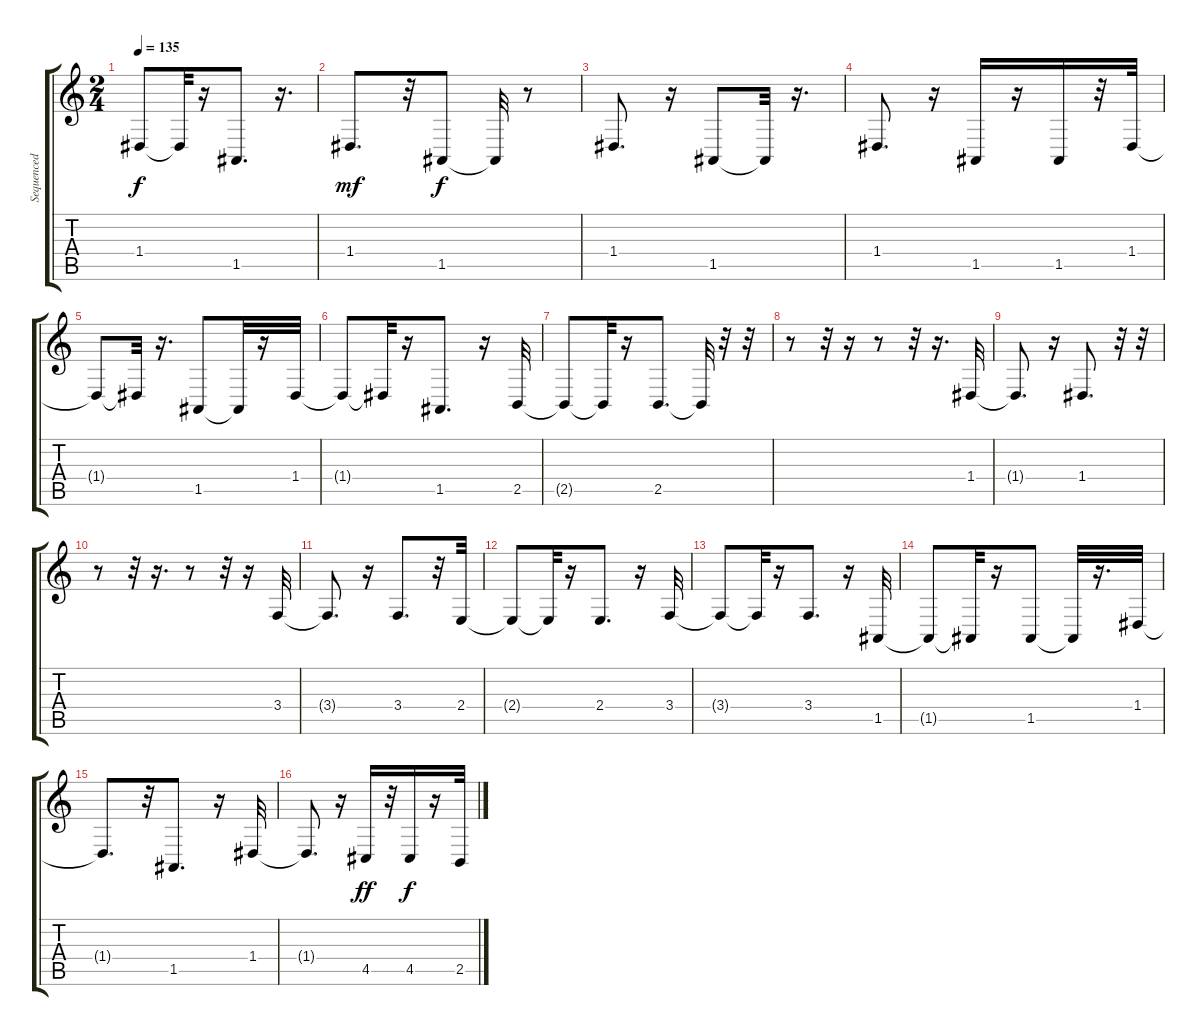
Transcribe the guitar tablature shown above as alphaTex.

\track ("Sequenced by Julius Pilpel" "Sequenced ") {instrument pizzicatostrings}
\staff {score tabs}
\tuning (E4 B3 G3 D3 A2 E2) {hide}
\ts (2 4)
\tempo 135
\clef g2
\ks c
1.4{t}.8{dy f} 1.4{t}.32 r.16 1.5.8{d} r.16{d} |
1.4.8{d dy mf} r.32 1.5.8{dy f} 1.5{t}.32 r.8 |
1.4.8{d} r.16 1.5.8 1.5{t}.32 r.16{d} |
1.4.8{d} r.16 1.5.16 r.16 1.5.16 r.32 1.4.32 |
1.4{t}.8 1.4{t}.32 r.16{d} 1.5.8 1.5{t}.32 r.16 1.4.32 |
1.4{t}.8 1.4{t}.32 r.16 1.5.8{d} r.16 2.5.32 |
2.5{t}.8 2.5{t}.32 r.16 2.5.8{d} 2.5{t}.32 r.32 r.32 |
r.8 r.32 r.16 r.8 r.32 r.16{d} 1.4.32 |
1.4{t}.8{d} r.16 1.4.8{d} r.32 r.32 |
r.8 r.32 r.16{d} r.8 r.32 r.16 3.4.32 |
3.4{t}.8{d} r.16 3.4.8{d} r.32 2.4.32 |
2.4{t}.8 2.4{t}.32 r.16 2.4.8{d} r.16 3.4.32 |
3.4{t}.8 3.4{t}.32 r.16 3.4.8{d} r.16 1.5.32 |
1.5{t}.8 1.5{t}.32 r.16 1.5.8 1.5{t}.32 r.16{d} 1.4.32 |
1.4{t}.8{d} r.32 1.5.8{d} r.16 1.4.32 |
1.4{t}.8{d} r.16 4.5.16{dy ff} r.32 4.5.16{dy f} r.16 2.5.32
